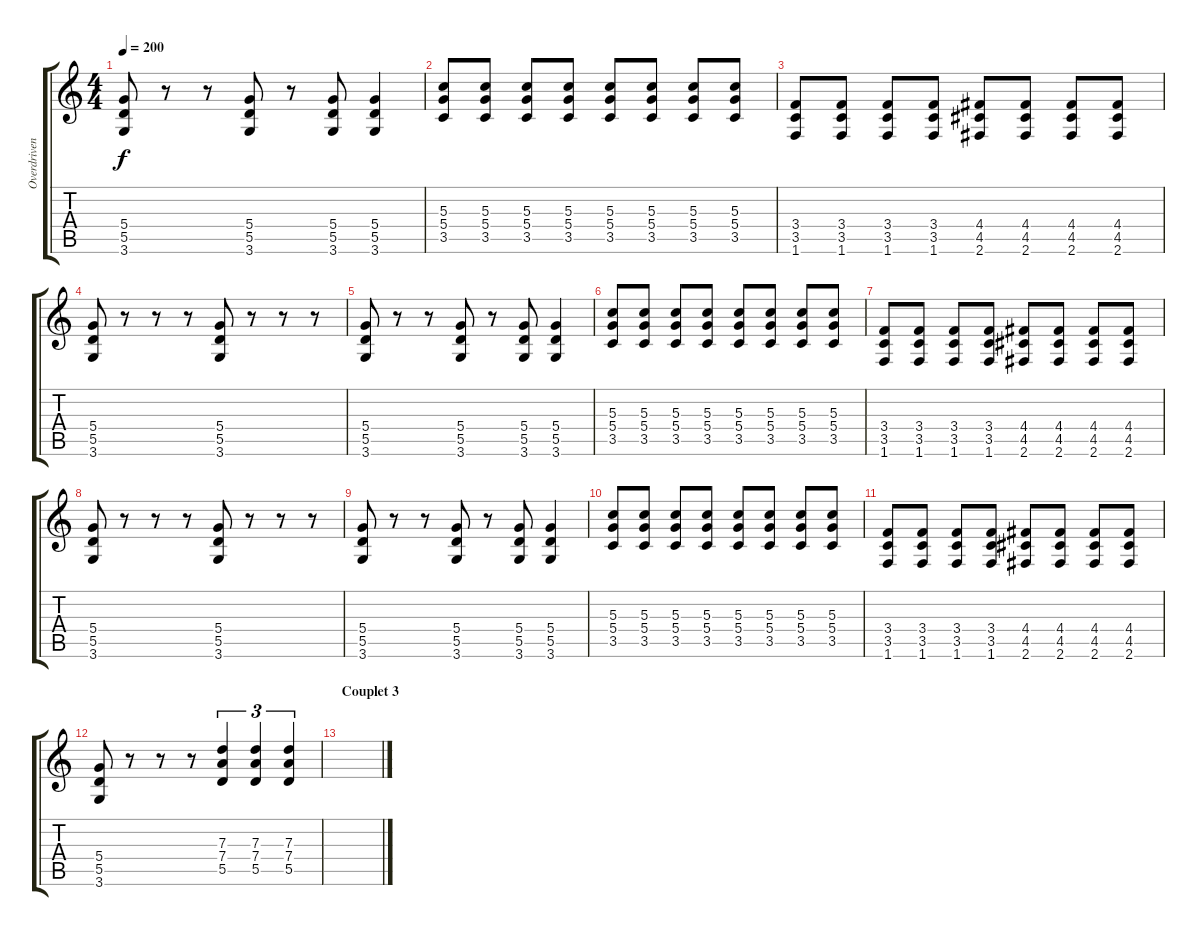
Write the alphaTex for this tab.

\track ("Overdriven guitar" "Overdriven") {instrument overdrivenguitar}
\staff {score tabs}
\tuning (E4 B3 G3 D3 A2 E2) {hide}
\ts (4 4)
\tempo 200
\clef g2
\ks c
(5.4 5.5 3.6).8{dy f} r.8 r.8 (5.4 5.5 3.6).8 r.8 (5.4 5.5 3.6).8 (5.4 5.5 3.6).4 |
(5.3 5.4 3.5).8 (5.3 5.4 3.5).8 (5.3 5.4 3.5).8 (5.3 5.4 3.5).8 (5.3 5.4 3.5).8 (5.3 5.4 3.5).8 (5.3 5.4 3.5).8 (5.3 5.4 3.5).8 |
(3.4 3.5 1.6).8 (3.4 3.5 1.6).8 (3.4 3.5 1.6).8 (3.4 3.5 1.6).8 (4.4 4.5 2.6).8 (4.4 4.5 2.6).8 (4.4 4.5 2.6).8 (4.4 4.5 2.6).8 |
(5.4 5.5 3.6).8 r.8 r.8 r.8 (5.4 5.5 3.6).8 r.8 r.8 r.8 |
(5.4 5.5 3.6).8 r.8 r.8 (5.4 5.5 3.6).8 r.8 (5.4 5.5 3.6).8 (5.4 5.5 3.6).4 |
(5.3 5.4 3.5).8 (5.3 5.4 3.5).8 (5.3 5.4 3.5).8 (5.3 5.4 3.5).8 (5.3 5.4 3.5).8 (5.3 5.4 3.5).8 (5.3 5.4 3.5).8 (5.3 5.4 3.5).8 |
(3.4 3.5 1.6).8 (3.4 3.5 1.6).8 (3.4 3.5 1.6).8 (3.4 3.5 1.6).8 (4.4 4.5 2.6).8 (4.4 4.5 2.6).8 (4.4 4.5 2.6).8 (4.4 4.5 2.6).8 |
(5.4 5.5 3.6).8 r.8 r.8 r.8 (5.4 5.5 3.6).8 r.8 r.8 r.8 |
(5.4 5.5 3.6).8 r.8 r.8 (5.4 5.5 3.6).8 r.8 (5.4 5.5 3.6).8 (5.4 5.5 3.6).4 |
(5.3 5.4 3.5).8 (5.3 5.4 3.5).8 (5.3 5.4 3.5).8 (5.3 5.4 3.5).8 (5.3 5.4 3.5).8 (5.3 5.4 3.5).8 (5.3 5.4 3.5).8 (5.3 5.4 3.5).8 |
(3.4 3.5 1.6).8 (3.4 3.5 1.6).8 (3.4 3.5 1.6).8 (3.4 3.5 1.6).8 (4.4 4.5 2.6).8 (4.4 4.5 2.6).8 (4.4 4.5 2.6).8 (4.4 4.5 2.6).8 |
(5.4 5.5 3.6).8 r.8 r.8 r.8 (7.3 7.4 5.5).4{tu (3 2)} (7.3 7.4 5.5).4{tu (3 2)} (7.3 7.4 5.5).4{tu (3 2)} |
\section ("" "Couplet 3")
